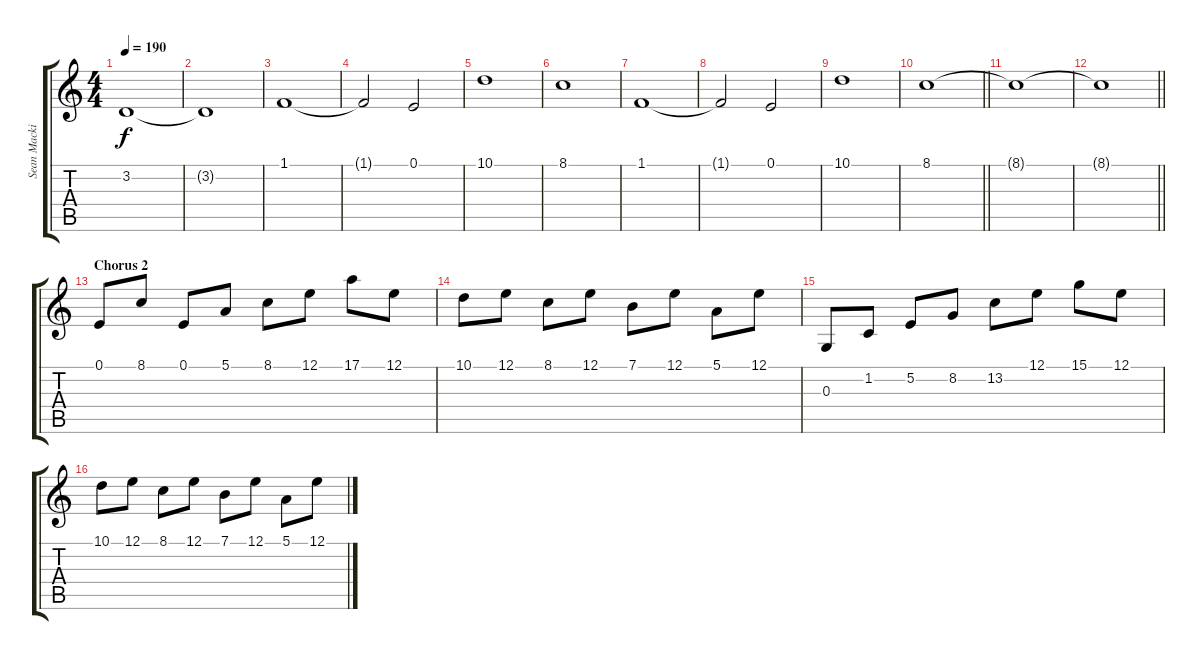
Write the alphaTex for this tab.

\track ("Sean Mackin" "Sean Macki") {instrument violin}
\staff {score tabs}
\tuning (E4 B3 G3 D3 A2 E2) {hide}
\ts (4 4)
\tempo 190
\clef g2
\ks c
3.2.1{dy f} |
3.2{t}.1 |
1.1.1 |
1.1{t}.2 0.1.2 |
10.1.1 |
8.1.1 |
1.1.1 |
1.1{t}.2 0.1.2 |
10.1.1 |
\barLineRight lightlight
8.1.1 |
8.1{t}.1 |
\barLineRight lightlight
8.1{t}.1 |
\section ("" "Chorus 2")
0.1.8 8.1.8 0.1.8 5.1.8 8.1.8 12.1.8 17.1.8 12.1.8 |
10.1.8 12.1.8 8.1.8 12.1.8 7.1.8 12.1.8 5.1.8 12.1.8 |
0.3.8 1.2.8 5.2.8 8.2.8 13.2.8 12.1.8 15.1.8 12.1.8 |
10.1.8 12.1.8 8.1.8 12.1.8 7.1.8 12.1.8 5.1.8 12.1.8
